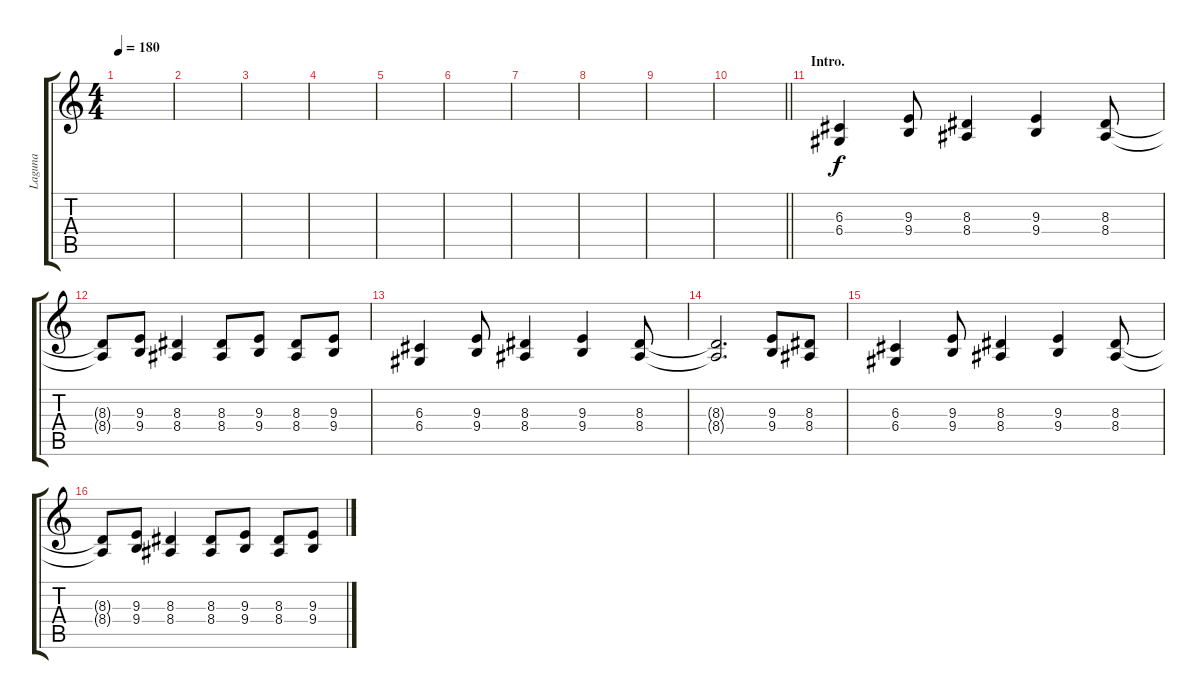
\track ("Laguna" "Laguna") {instrument pad3polysynth}
\staff {score tabs}
\tuning (E4 B3 G3 D3 A2 E2) {hide}
\ts (4 4)
\tempo 180
\clef g2
\ks c
|
|
|
|
|
|
|
|
|
\barLineRight lightlight
|
\section ("" "Intro.")
(6.3 6.4).4{instrument pad3polysynth} (9.3 9.4).8 (8.3 8.4).4 (9.3 9.4).4 (8.3 8.4).8 |
(8.3{t} 8.4{t}).8 (9.3 9.4).8 (8.3 8.4).4 (8.3 8.4).8 (9.3 9.4).8 (8.3 8.4).8 (9.3 9.4).8 |
(6.3 6.4).4 (9.3 9.4).8 (8.3 8.4).4 (9.3 9.4).4 (8.3 8.4).8 |
(8.3{t} 8.4{t}).2{d} (9.3 9.4).8 (8.3 8.4).8 |
(6.3 6.4).4 (9.3 9.4).8 (8.3 8.4).4 (9.3 9.4).4 (8.3 8.4).8 |
(8.3{t} 8.4{t}).8 (9.3 9.4).8 (8.3 8.4).4 (8.3 8.4).8 (9.3 9.4).8 (8.3 8.4).8 (9.3 9.4).8
